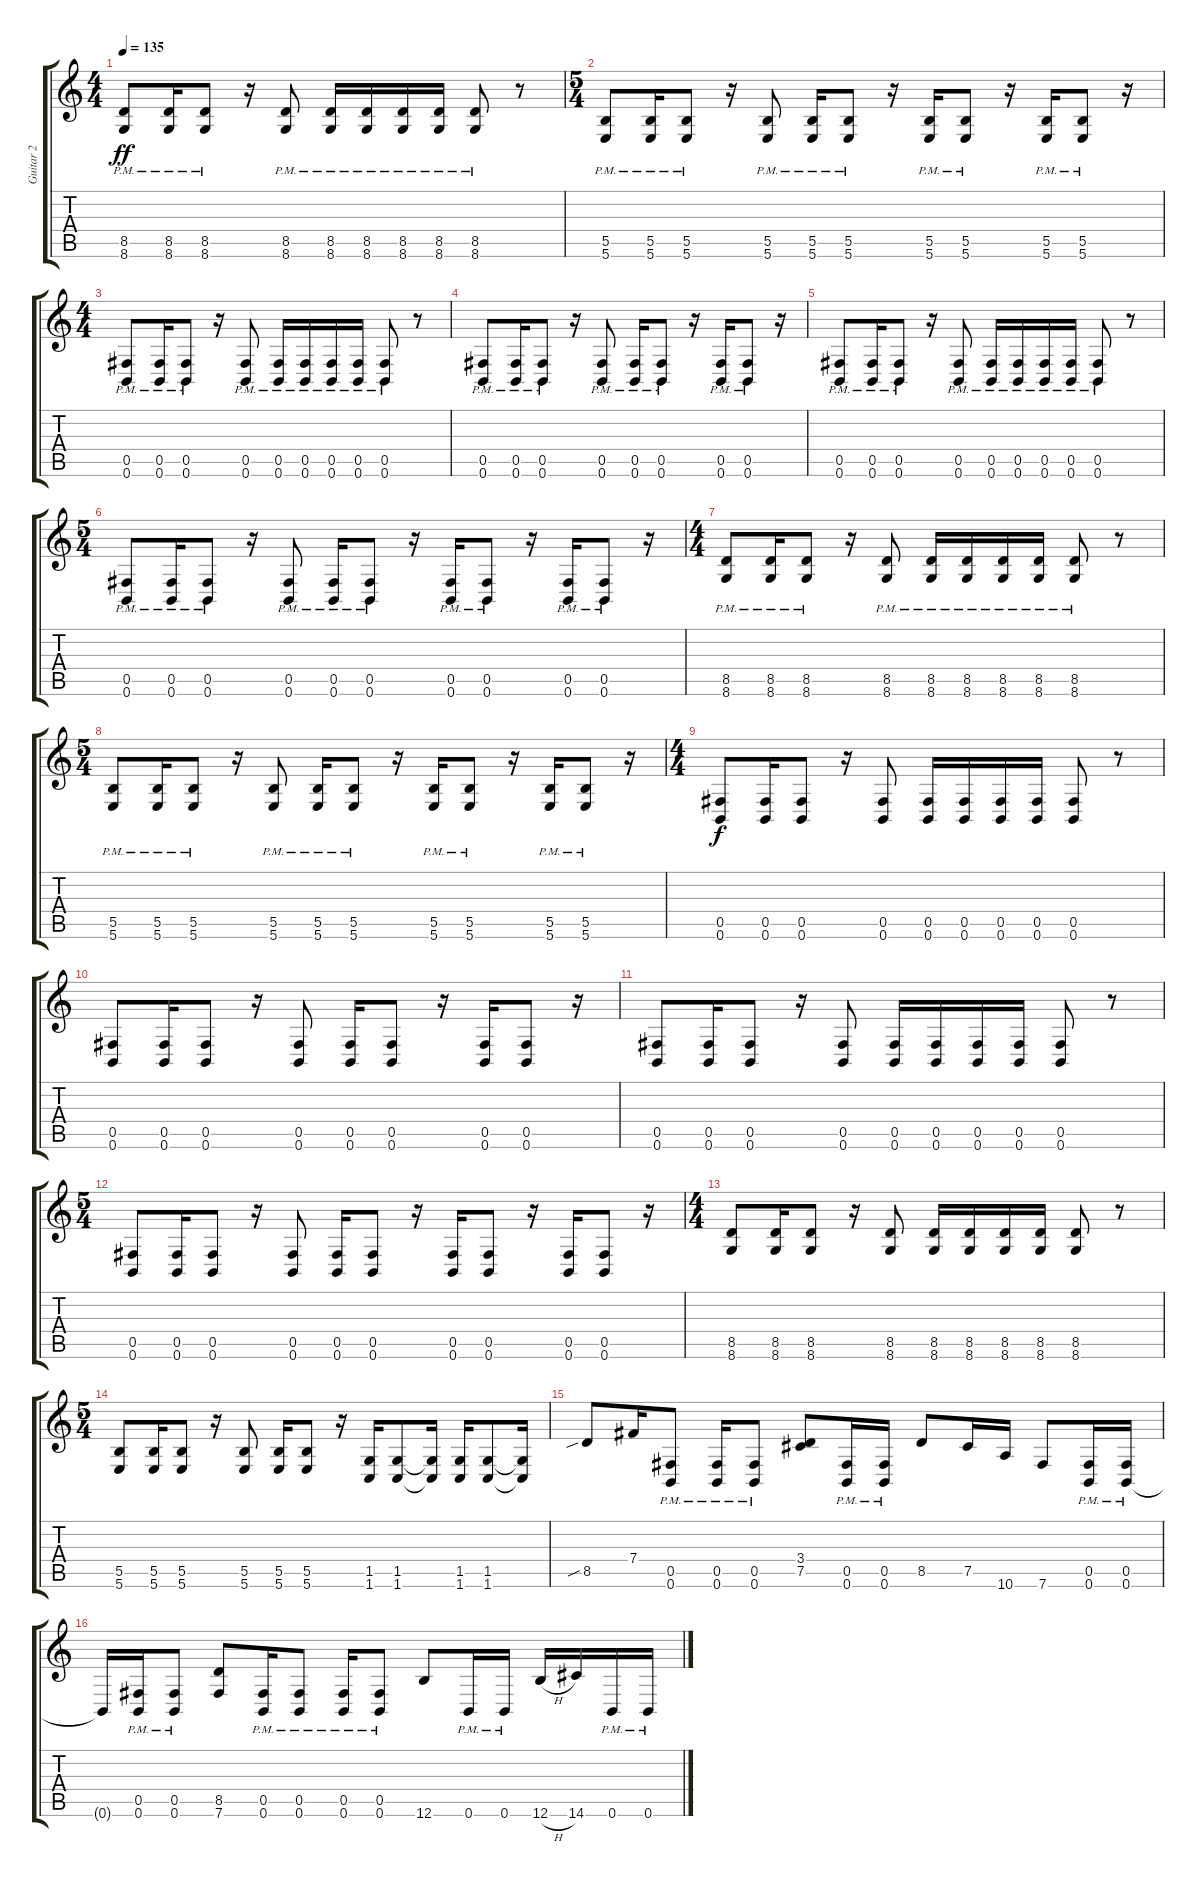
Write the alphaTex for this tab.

\track ("Guitar 2" "Guitar 2") {instrument distortionguitar}
\staff {score tabs}
\tuning (Db4 Ab3 E3 B2 Gb2 B1) {hide}
\ts (4 4)
\tempo 135
\clef g2
\ks c
(8.5{pm} 8.6{pm}).8{dy ff} (8.5{pm} 8.6{pm}).16 (8.5{pm} 8.6{pm}).8 r.16 (8.5{pm} 8.6{pm}).8 (8.5{pm} 8.6{pm}).16 (8.5{pm} 8.6{pm}).16 (8.5{pm} 8.6{pm}).16 (8.5{pm} 8.6{pm}).16 (8.5{pm} 8.6{pm}).8 r.8 |
\ts (5 4)
(5.5{pm} 5.6{pm}).8 (5.5{pm} 5.6{pm}).16 (5.5{pm} 5.6{pm}).8 r.16 (5.5{pm} 5.6{pm}).8 (5.5{pm} 5.6{pm}).16 (5.5{pm} 5.6{pm}).8 r.16 (5.5{pm} 5.6{pm}).16 (5.5{pm} 5.6{pm}).8 r.16 (5.5{pm} 5.6{pm}).16 (5.5{pm} 5.6{pm}).8 r.16 |
\ts (4 4)
(0.5{pm} 0.6{pm}).8 (0.5{pm} 0.6{pm}).16 (0.5{pm} 0.6{pm}).8 r.16 (0.5{pm} 0.6{pm}).8 (0.5{pm} 0.6{pm}).16 (0.5{pm} 0.6{pm}).16 (0.5{pm} 0.6{pm}).16 (0.5{pm} 0.6{pm}).16 (0.5{pm} 0.6{pm}).8 r.8 |
(0.5{pm} 0.6{pm}).8 (0.5{pm} 0.6{pm}).16 (0.5{pm} 0.6{pm}).8 r.16 (0.5{pm} 0.6{pm}).8 (0.5{pm} 0.6{pm}).16 (0.5{pm} 0.6{pm}).8 r.16 (0.5{pm} 0.6{pm}).16 (0.5{pm} 0.6{pm}).8 r.16 |
(0.5{pm} 0.6{pm}).8 (0.5{pm} 0.6{pm}).16 (0.5{pm} 0.6{pm}).8 r.16 (0.5{pm} 0.6{pm}).8 (0.5{pm} 0.6{pm}).16 (0.5{pm} 0.6{pm}).16 (0.5{pm} 0.6{pm}).16 (0.5{pm} 0.6{pm}).16 (0.5{pm} 0.6{pm}).8 r.8 |
\ts (5 4)
(0.5{pm} 0.6{pm}).8 (0.5{pm} 0.6{pm}).16 (0.5{pm} 0.6{pm}).8 r.16 (0.5{pm} 0.6{pm}).8 (0.5{pm} 0.6{pm}).16 (0.5{pm} 0.6{pm}).8 r.16 (0.5{pm} 0.6{pm}).16 (0.5{pm} 0.6{pm}).8 r.16 (0.5{pm} 0.6{pm}).16 (0.5{pm} 0.6{pm}).8 r.16 |
\ts (4 4)
(8.5{pm} 8.6{pm}).8 (8.5{pm} 8.6{pm}).16 (8.5{pm} 8.6{pm}).8 r.16 (8.5{pm} 8.6{pm}).8 (8.5{pm} 8.6{pm}).16 (8.5{pm} 8.6{pm}).16 (8.5{pm} 8.6{pm}).16 (8.5{pm} 8.6{pm}).16 (8.5{pm} 8.6{pm}).8 r.8 |
\ts (5 4)
(5.5{pm} 5.6{pm}).8 (5.5{pm} 5.6{pm}).16 (5.5{pm} 5.6{pm}).8 r.16 (5.5{pm} 5.6{pm}).8 (5.5{pm} 5.6{pm}).16 (5.5{pm} 5.6{pm}).8 r.16 (5.5{pm} 5.6{pm}).16 (5.5{pm} 5.6{pm}).8 r.16 (5.5{pm} 5.6{pm}).16 (5.5{pm} 5.6{pm}).8 r.16 |
\ts (4 4)
(0.5 0.6).8{dy f} (0.5 0.6).16 (0.5 0.6).8 r.16 (0.5 0.6).8 (0.5 0.6).16 (0.5 0.6).16 (0.5 0.6).16 (0.5 0.6).16 (0.5 0.6).8 r.8 |
(0.5 0.6).8 (0.5 0.6).16 (0.5 0.6).8 r.16 (0.5 0.6).8 (0.5 0.6).16 (0.5 0.6).8 r.16 (0.5 0.6).16 (0.5 0.6).8 r.16 |
(0.5 0.6).8 (0.5 0.6).16 (0.5 0.6).8 r.16 (0.5 0.6).8 (0.5 0.6).16 (0.5 0.6).16 (0.5 0.6).16 (0.5 0.6).16 (0.5 0.6).8 r.8 |
\ts (5 4)
(0.5 0.6).8 (0.5 0.6).16 (0.5 0.6).8 r.16 (0.5 0.6).8 (0.5 0.6).16 (0.5 0.6).8 r.16 (0.5 0.6).16 (0.5 0.6).8 r.16 (0.5 0.6).16 (0.5 0.6).8 r.16 |
\ts (4 4)
(8.5 8.6).8 (8.5 8.6).16 (8.5 8.6).8 r.16 (8.5 8.6).8 (8.5 8.6).16 (8.5 8.6).16 (8.5 8.6).16 (8.5 8.6).16 (8.5 8.6).8 r.8 |
\ts (5 4)
(5.5 5.6).8 (5.5 5.6).16 (5.5 5.6).8 r.16 (5.5 5.6).8 (5.5 5.6).16 (5.5 5.6).8 r.16 (1.5 1.6).16 (1.5 1.6).8 (1.5{t} 1.6{t}).16 (1.5 1.6).16 (1.5 1.6).8 (1.5{t} 1.6{t}).16 |
8.5{sib}.8 7.4.16 (0.5{pm} 0.6{pm}).8 (0.5{pm} 0.6{pm}).16 (0.5{pm} 0.6{pm}).8 (3.4 7.5).8 (0.5{pm} 0.6{pm}).16 (0.5{pm} 0.6{pm}).16 8.5.8 7.5.16 10.6.16 7.6.8 (0.5{pm} 0.6{pm}).16 (0.5{pm} 0.6{pm}).16 |
0.6{t}.16 (0.5{pm} 0.6{pm}).16 (0.5{pm} 0.6{pm}).8 (8.5 7.6).8 (0.5{pm} 0.6{pm}).16 (0.5{pm} 0.6{pm}).8 (0.5{pm} 0.6{pm}).16 (0.5{pm} 0.6{pm}).8 12.6.8 0.6{pm}.16 0.6{pm}.16 12.6{h}.16 14.6.16 0.6{pm}.16 0.6{pm}.16
